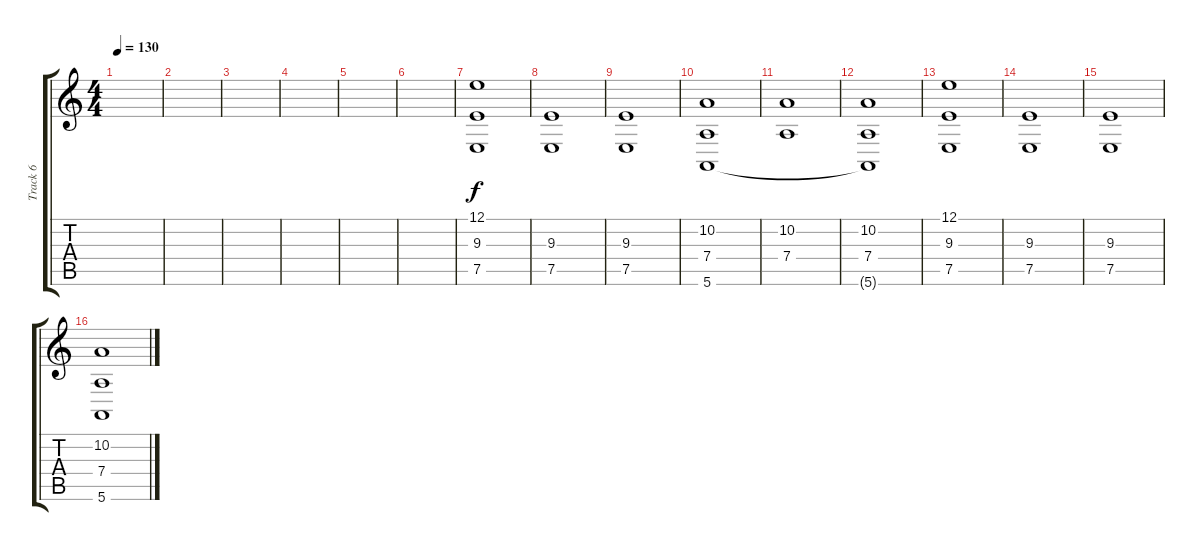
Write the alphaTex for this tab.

\track ("Track 6" "Track 6") {instrument tubularbells}
\staff {score tabs}
\tuning (E4 B3 G3 D3 A2 E2) {hide}
\ts (4 4)
\tempo 130
\clef g2
\ks c
|
|
|
|
|
|
(12.1 9.3 7.5).1 |
(9.3 7.5).1 |
(9.3 7.5).1 |
(10.2 7.4 5.6).1 |
(10.2 7.4).1 |
(10.2 7.4 5.6{t}).1 |
(12.1 9.3 7.5).1 |
(9.3 7.5).1 |
(9.3 7.5).1 |
(10.2 7.4 5.6).1
